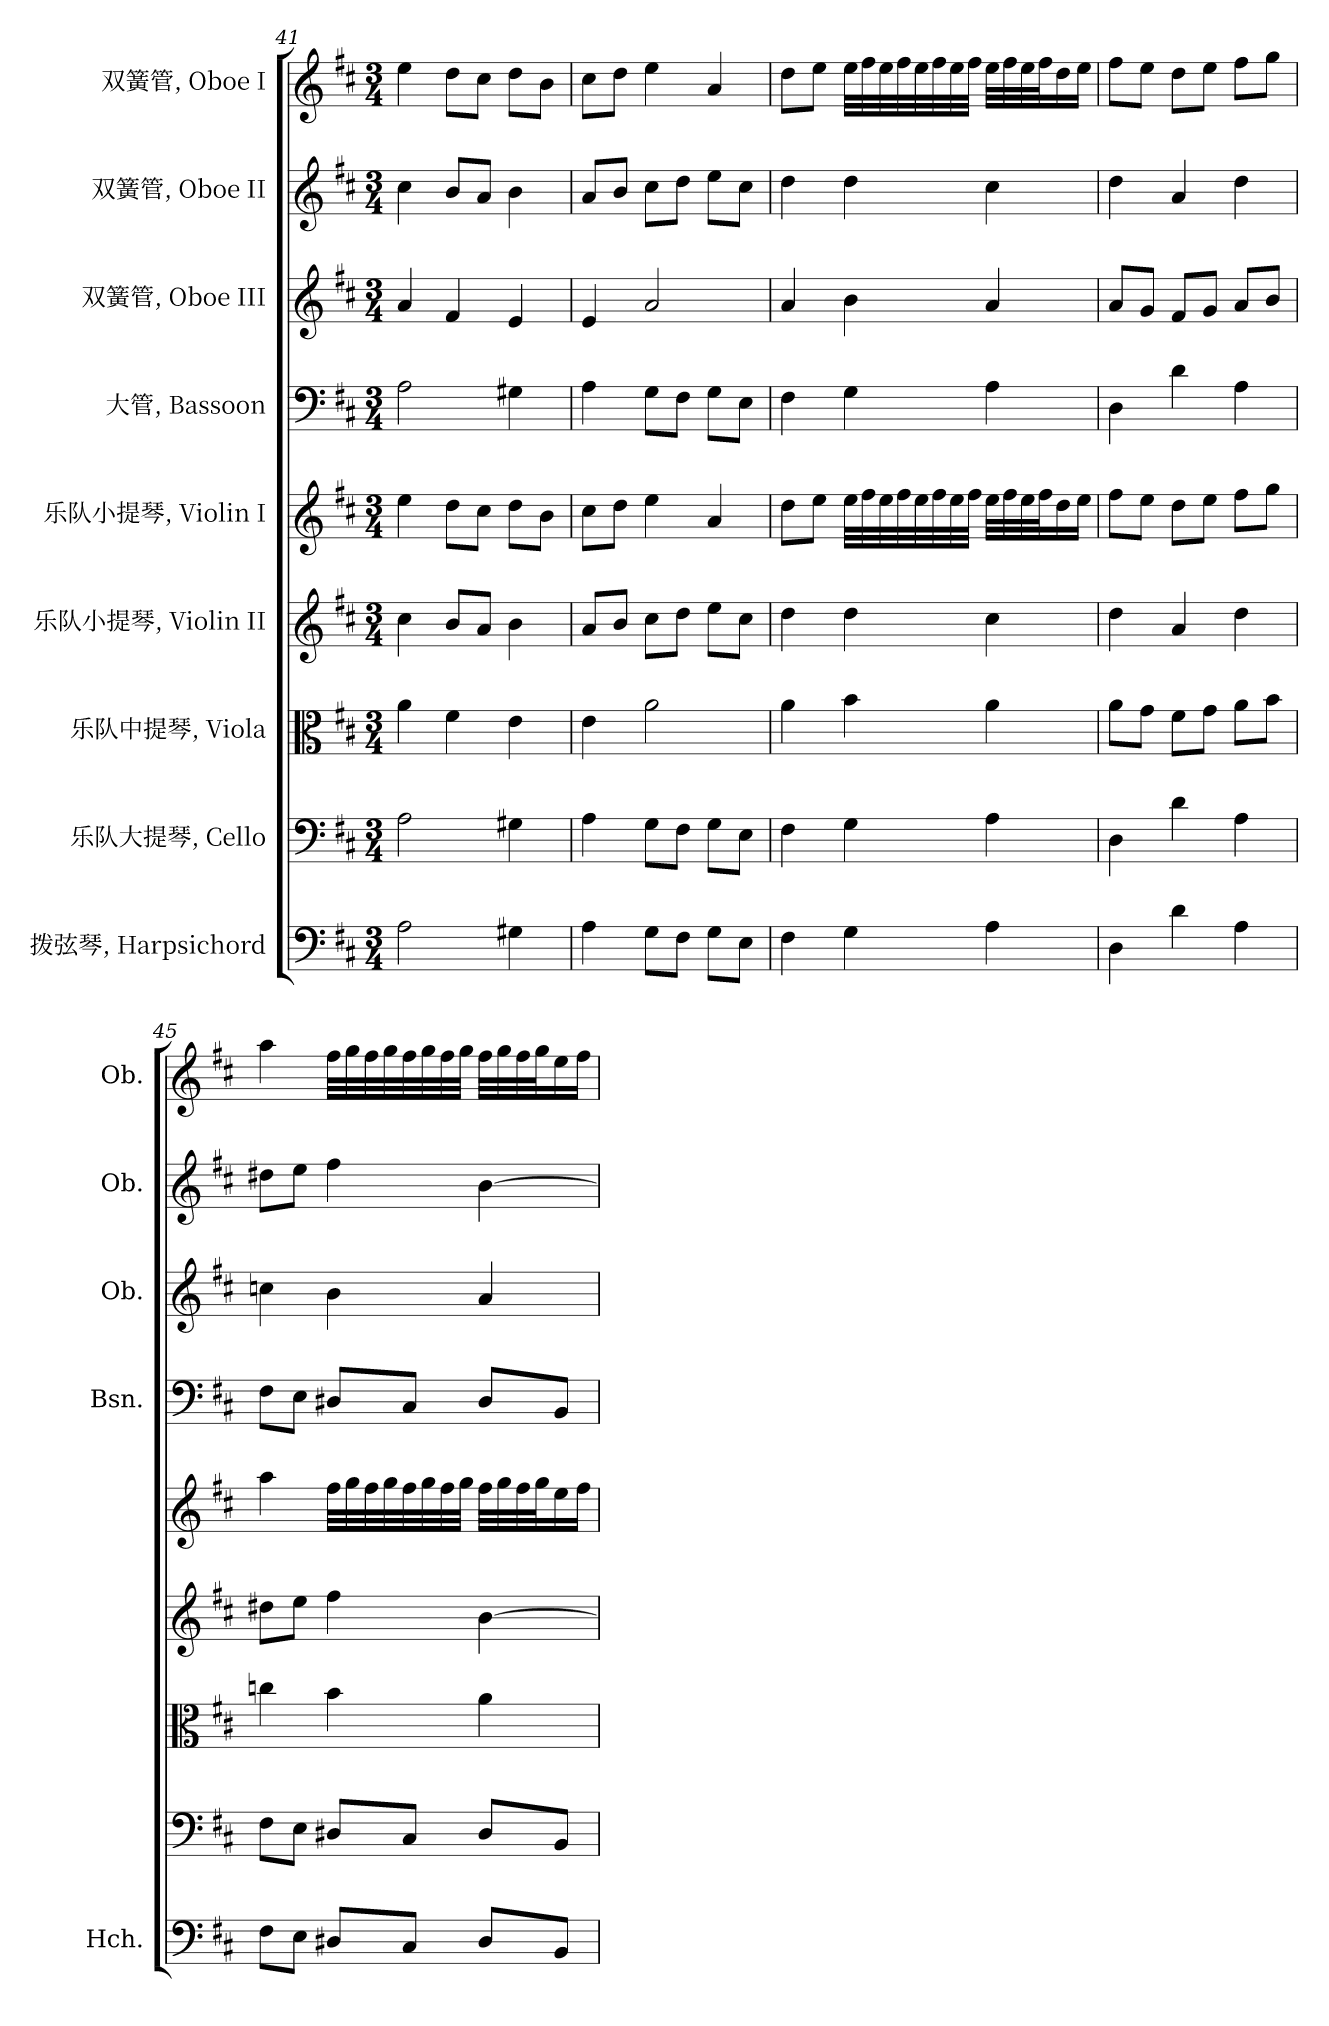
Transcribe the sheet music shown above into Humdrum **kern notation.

**kern	**kern	**kern	**kern	**kern	**kern	**kern	**kern	**kern
*part9	*part8	*part7	*part6	*part5	*part4	*part3	*part2	*part1
*staff9	*staff8	*staff7	*staff6	*staff5	*staff4	*staff3	*staff2	*staff1
*I"拨弦琴, Harpsichord	*I"乐队大提琴, Cello	*I"乐队中提琴, Viola	*I"乐队小提琴, Violin II	*I"乐队小提琴, Violin I	*I"大管, Bassoon	*I"双簧管, Oboe III	*I"双簧管, Oboe II	*I"双簧管, Oboe I
*I'Hch.	*	*	*	*	*I'Bsn.	*I'Ob.	*I'Ob.	*I'Ob.
*clefF4	*clefF4	*clefC3	*clefG2	*clefG2	*clefF4	*clefG2	*clefG2	*clefG2
*k[f#c#]	*k[f#c#]	*k[f#c#]	*k[f#c#]	*k[f#c#]	*k[f#c#]	*k[f#c#]	*k[f#c#]	*k[f#c#]
*M3/4	*M3/4	*M3/4	*M3/4	*M3/4	*M3/4	*M3/4	*M3/4	*M3/4
=41	=41	=41	=41	=41	=41	=41	=41	=41
2A\	2A\	4a\	4cc#\	4ee\	2A\	4a/	4cc#\	4ee\
.	.	4f#\	8b/L	8dd\L	.	4f#/	8b/L	8dd\L
.	.	.	8a/J	8cc#\J	.	.	8a/J	8cc#\J
4G#X\	4G#X\	4e\	4b\	8dd\L	4G#X\	4e/	4b\	8dd\L
.	.	.	.	8b\J	.	.	.	8b\J
=42	=42	=42	=42	=42	=42	=42	=42	=42
4A\	4A\	4e\	8a/L	8cc#\L	4A\	4e/	8a/L	8cc#\L
.	.	.	8b/J	8dd\J	.	.	8b/J	8dd\J
8G\L	8G\L	2a\	8cc#\L	4ee\	8G\L	2a/	8cc#\L	4ee\
8F#\J	8F#\J	.	8dd\J	.	8F#\J	.	8dd\J	.
8G\L	8G\L	.	8ee\L	4a/	8G\L	.	8ee\L	4a/
8E\J	8E\J	.	8cc#\J	.	8E\J	.	8cc#\J	.
!!LO:PB:g=z
=43	=43	=43	=43	=43	=43	=43	=43	=43
4F#\	4F#\	4a\	4dd\	8dd\L	4F#\	4a/	4dd\	8dd\L
.	.	.	.	8ee\J	.	.	.	8ee\J
4G\	4G\	4b\	4dd\	32ee\LLL	4G\	4b\	4dd\	32ee\LLL
.	.	.	.	32ff#\	.	.	.	32ff#\
.	.	.	.	32ee\	.	.	.	32ee\
.	.	.	.	32ff#\	.	.	.	32ff#\
.	.	.	.	32ee\	.	.	.	32ee\
.	.	.	.	32ff#\	.	.	.	32ff#\
.	.	.	.	32ee\	.	.	.	32ee\
.	.	.	.	32ff#\JJJ	.	.	.	32ff#\JJJ
4A\	4A\	4a\	4cc#\	32ee\LLL	4A\	4a/	4cc#\	32ee\LLL
.	.	.	.	32ff#\	.	.	.	32ff#\
.	.	.	.	32ee\	.	.	.	32ee\
.	.	.	.	32ff#\J	.	.	.	32ff#\J
.	.	.	.	16dd\	.	.	.	16dd\
.	.	.	.	16ee\JJ	.	.	.	16ee\JJ
=44	=44	=44	=44	=44	=44	=44	=44	=44
4D\	4D\	8a\L	4dd\	8ff#\L	4D\	8a/L	4dd\	8ff#\L
.	.	8g\J	.	8ee\J	.	8g/J	.	8ee\J
4d\	4d\	8f#\L	4a/	8dd\L	4d\	8f#/L	4a/	8dd\L
.	.	8g\J	.	8ee\J	.	8g/J	.	8ee\J
4A\	4A\	8a\L	4dd\	8ff#\L	4A\	8a/L	4dd\	8ff#\L
.	.	8b\J	.	8gg\J	.	8b/J	.	8gg\J
=45	=45	=45	=45	=45	=45	=45	=45	=45
8F#\L	8F#\L	4ccn\	8dd#X\L	4aa\	8F#\L	4ccn\	8dd#X\L	4aa\
8E\J	8E\J	.	8ee\J	.	8E\J	.	8ee\J	.
8D#X/L	8D#X/L	4b\	4ff#\	32ff#\LLL	8D#X/L	4b\	4ff#\	32ff#\LLL
.	.	.	.	32gg\	.	.	.	32gg\
.	.	.	.	32ff#\	.	.	.	32ff#\
.	.	.	.	32gg\	.	.	.	32gg\
8C#/J	8C#/J	.	.	32ff#\	8C#/J	.	.	32ff#\
.	.	.	.	32gg\	.	.	.	32gg\
.	.	.	.	32ff#\	.	.	.	32ff#\
.	.	.	.	32gg\JJJ	.	.	.	32gg\JJJ
8D#/L	8D#/L	4a\	[4b\	32ff#\LLL	8D#/L	4a/	[4b\	32ff#\LLL
.	.	.	.	32gg\	.	.	.	32gg\
.	.	.	.	32ff#\	.	.	.	32ff#\
.	.	.	.	32gg\J	.	.	.	32gg\J
8BB/J	8BB/J	.	.	16ee\	8BB/J	.	.	16ee\
.	.	.	.	16ff#\JJ	.	.	.	16ff#\JJ
=	=	=	=	=	=	=	=	=
*-	*-	*-	*-	*-	*-	*-	*-	*-
